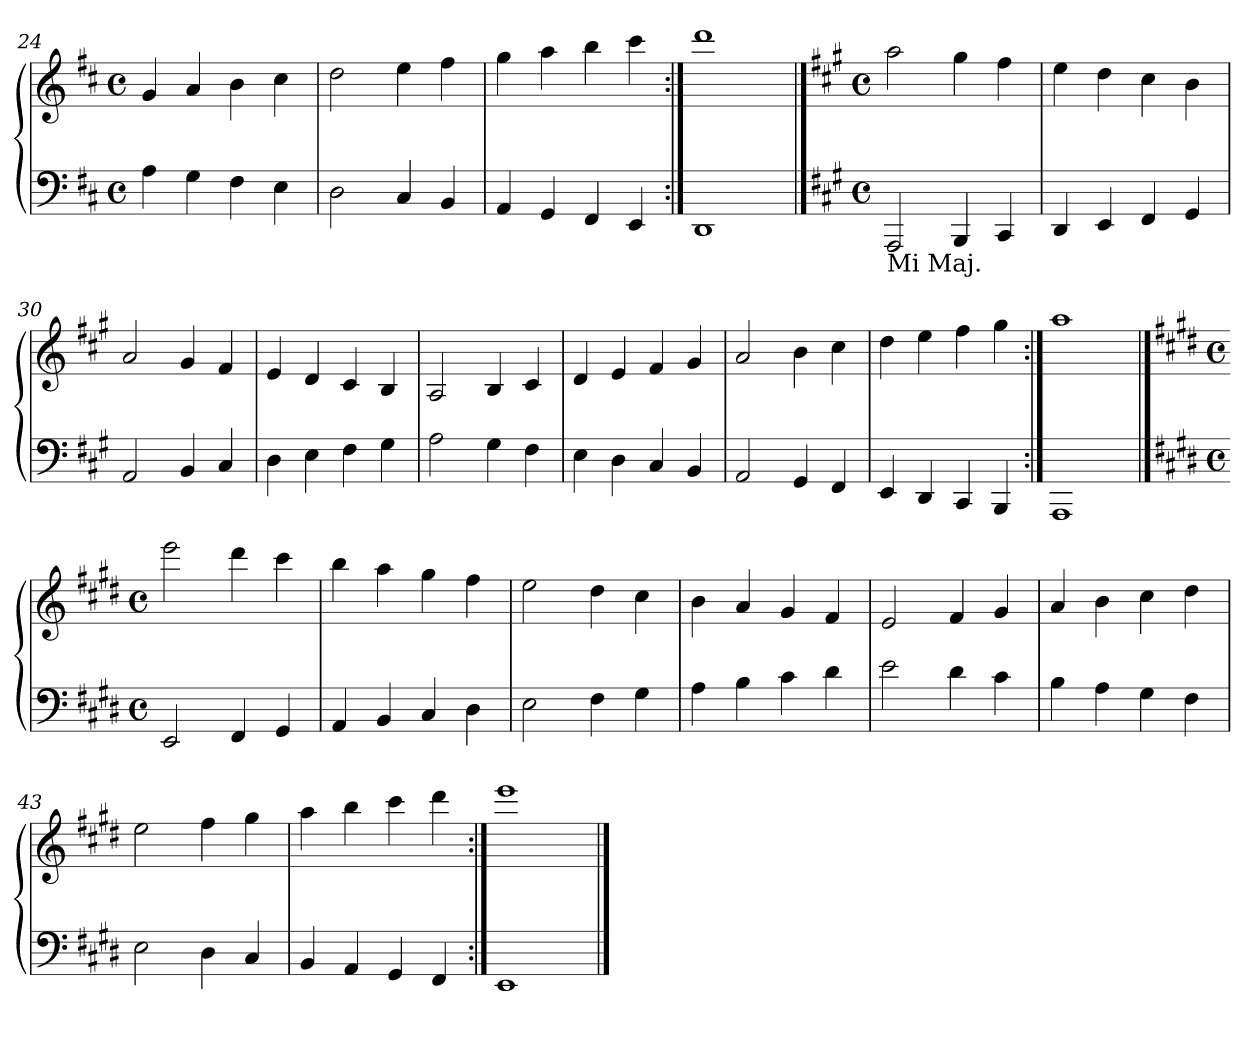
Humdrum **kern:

**kern	**kern
*part1	*part1
*staff2	*staff1
*clefF4	*clefG2
*k[f#c#]	*k[f#c#]
*M4/4	*M4/4
*met(c)	*met(c)
=24	=24
4A\	4g/
4G\	4a/
4F#\	4b\
4E\	4cc#\
=25	=25
2D\	2dd\
4C#/	4ee\
4BB/	4ff#\
=26	=26
4AA/	4gg\
4GG/	4aa\
4FF#/	4bb\
4EE/	4ccc#\
=27:|!	=27:|!
1DD	1ddd
!!LO:LB:g=z
==28	==28
*k[f#c#g#]	*k[f#c#g#]
*M4/4	*M4/4
*met(c)	*met(c)
!LO:TX:b:t=Mi Maj.	!
2AAA/	2aa\
4BBB/	4gg#\
4CC#/	4ff#\
=29	=29
4DD/	4ee\
4EE/	4dd\
4FF#/	4cc#\
4GG#/	4b\
=30	=30
2AA/	2a/
4BB/	4g#/
4C#/	4f#/
=31	=31
4D\	4e/
4E\	4d/
4F#\	4c#/
4G#\	4B/
=32	=32
2A\	2A/
4G#\	4B/
4F#\	4c#/
=33	=33
4E\	4d/
4D\	4e/
4C#/	4f#/
4BB/	4g#/
=34	=34
2AA/	2a/
4GG#/	4b\
4FF#/	4cc#\
=35	=35
4EE/	4dd\
4DD/	4ee\
4CC#/	4ff#\
4BBB/	4gg#\
=36:|!	=36:|!
1AAA	1aa
!!LO:LB:g=z
==37	==37
*k[f#c#g#d#]	*k[f#c#g#d#]
*M4/4	*M4/4
*met(c)	*met(c)
2EE/	2eee\
4FF#/	4ddd#\
4GG#/	4ccc#\
=38	=38
4AA/	4bb\
4BB/	4aa\
4C#/	4gg#\
4D#\	4ff#\
=39	=39
2E\	2ee\
4F#\	4dd#\
4G#\	4cc#\
=40	=40
4A\	4b\
4B\	4a/
4c#\	4g#/
4d#\	4f#/
=41	=41
2e\	2e/
4d#\	4f#/
4c#\	4g#/
=42	=42
4B\	4a/
4A\	4b\
4G#\	4cc#\
4F#\	4dd#\
=43	=43
2E\	2ee\
4D#\	4ff#\
4C#/	4gg#\
=44	=44
4BB/	4aa\
4AA/	4bb\
4GG#/	4ccc#\
4FF#/	4ddd#\
=45:|!	=45:|!
1EE	1eee
==	==
*-	*-
